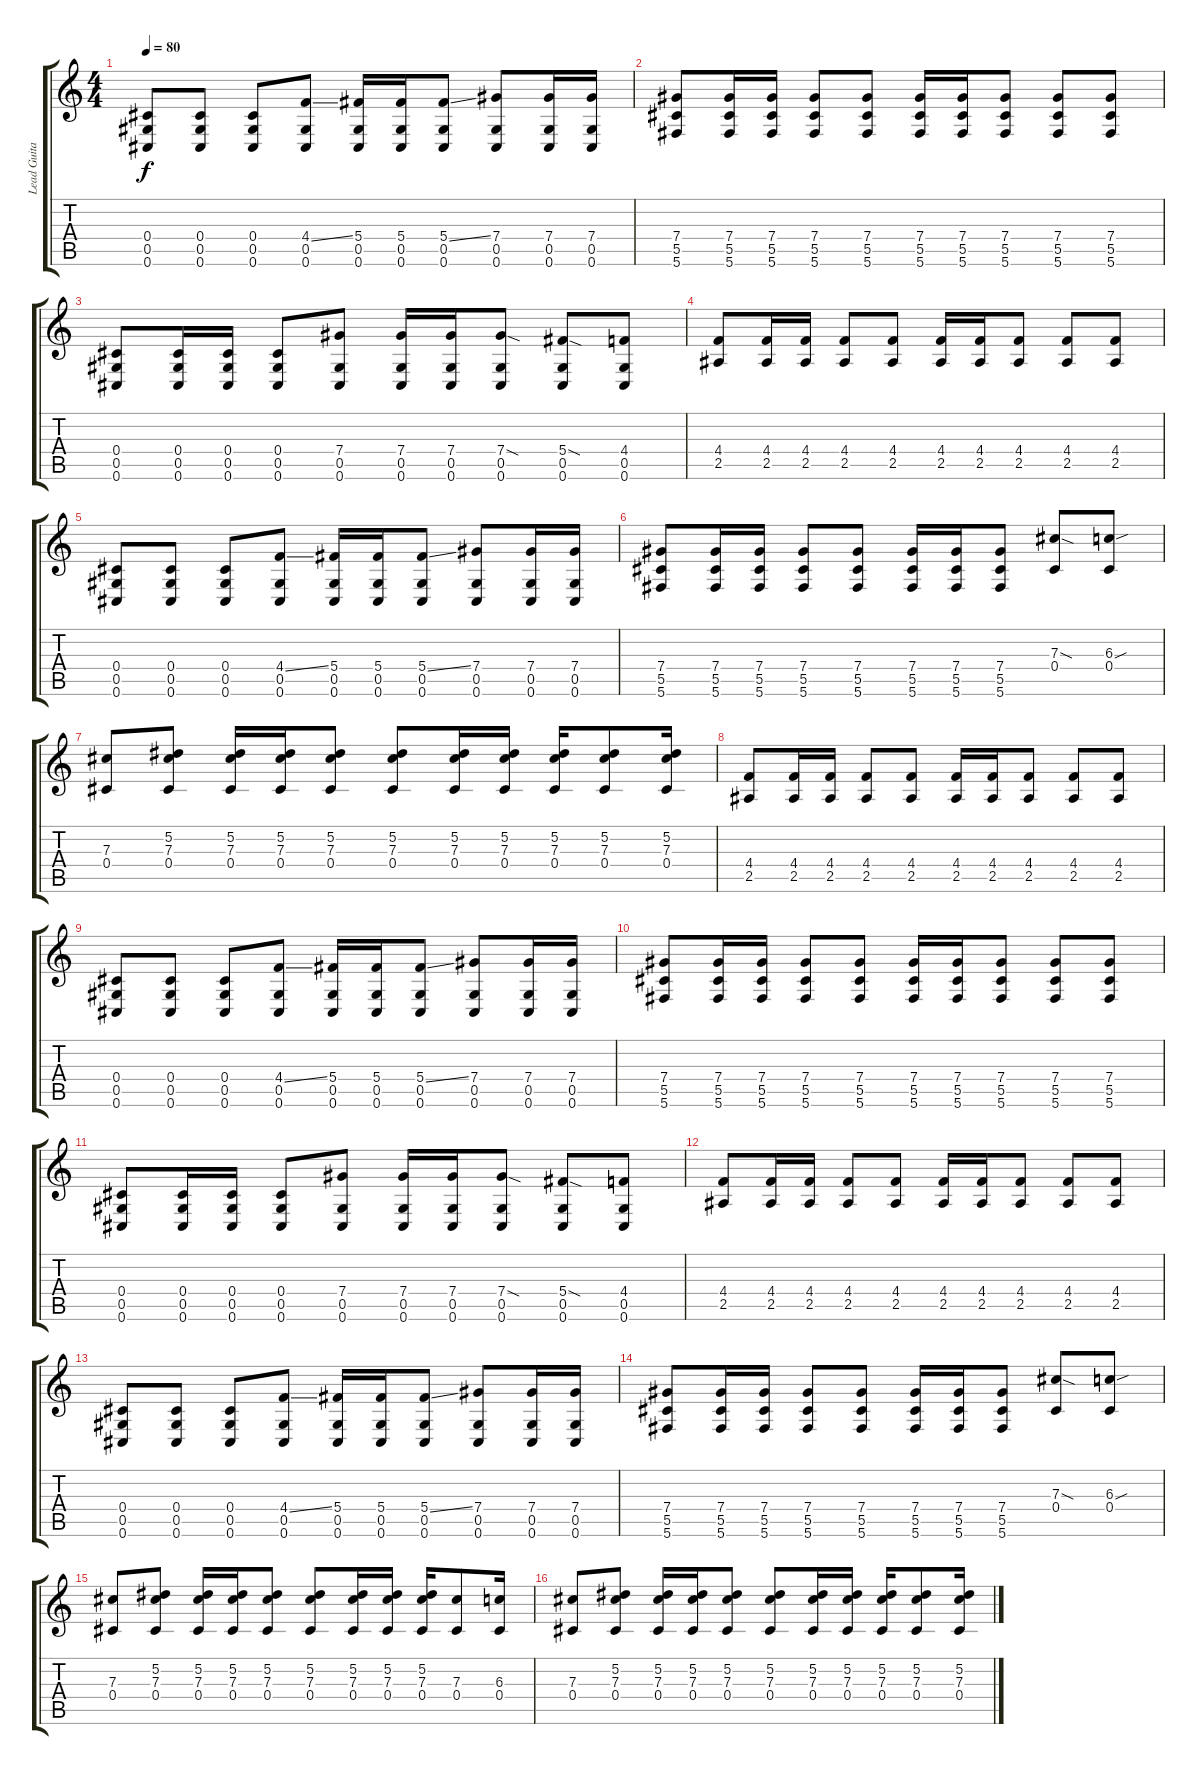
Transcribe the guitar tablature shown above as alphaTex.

\track ("Lead Guitar (R2K)" "Lead Guita") {instrument electricguitarclean}
\staff {score tabs}
\tuning (Eb4 Bb3 Gb3 Db3 Ab2 Db2) {hide}
\ts (4 4)
\tempo 80
\clef g2
\ks c
(0.4 0.5 0.6).8{dy f} (0.4 0.5 0.6).8 (0.4 0.5 0.6).8 (4.4{ss} 0.5 0.6).8 (5.4 0.5 0.6).16 (5.4 0.5 0.6).16 (5.4{ss} 0.5 0.6).8 (7.4 0.5 0.6).8 (7.4 0.5 0.6).16 (7.4 0.5 0.6).16 |
(7.4 5.5 5.6).8 (7.4 5.5 5.6).16 (7.4 5.5 5.6).16 (7.4 5.5 5.6).8 (7.4 5.5 5.6).8 (7.4 5.5 5.6).16 (7.4 5.5 5.6).16 (7.4 5.5 5.6).8 (7.4 5.5 5.6).8 (7.4 5.5 5.6).8 |
(0.4 0.5 0.6).8 (0.4 0.5 0.6).16 (0.4 0.5 0.6).16 (0.4 0.5 0.6).8 (7.4 0.5 0.6).8 (7.4 0.5 0.6).16 (7.4 0.5 0.6).16 (7.4{sod} 0.5 0.6).8 (5.4{sod} 0.5 0.6).8 (4.4 0.5 0.6).8 |
(4.4 2.5).8 (4.4 2.5).16 (4.4 2.5).16 (4.4 2.5).8 (4.4 2.5).8 (4.4 2.5).16 (4.4 2.5).16 (4.4 2.5).8 (4.4 2.5).8 (4.4 2.5).8 |
(0.4 0.5 0.6).8 (0.4 0.5 0.6).8 (0.4 0.5 0.6).8 (4.4{ss} 0.5 0.6).8 (5.4 0.5 0.6).16 (5.4 0.5 0.6).16 (5.4{ss} 0.5 0.6).8 (7.4 0.5 0.6).8 (7.4 0.5 0.6).16 (7.4 0.5 0.6).16 |
(7.4 5.5 5.6).8 (7.4 5.5 5.6).16 (7.4 5.5 5.6).16 (7.4 5.5 5.6).8 (7.4 5.5 5.6).8 (7.4 5.5 5.6).16 (7.4 5.5 5.6).16 (7.4 5.5 5.6).8 (7.3{sod} 0.4).8 (6.3{sou} 0.4).8 |
(7.3 0.4).8 (5.2 7.3 0.4).8 (5.2 7.3 0.4).16 (5.2 7.3 0.4).16 (5.2 7.3 0.4).8 (5.2 7.3 0.4).8 (5.2 7.3 0.4).16 (5.2 7.3 0.4).16 (5.2 7.3 0.4).16 (5.2 7.3 0.4).8 (5.2 7.3 0.4).16 |
(4.4 2.5).8 (4.4 2.5).16 (4.4 2.5).16 (4.4 2.5).8 (4.4 2.5).8 (4.4 2.5).16 (4.4 2.5).16 (4.4 2.5).8 (4.4 2.5).8 (4.4 2.5).8 |
(0.4 0.5 0.6).8 (0.4 0.5 0.6).8 (0.4 0.5 0.6).8 (4.4{ss} 0.5 0.6).8 (5.4 0.5 0.6).16 (5.4 0.5 0.6).16 (5.4{ss} 0.5 0.6).8 (7.4 0.5 0.6).8 (7.4 0.5 0.6).16 (7.4 0.5 0.6).16 |
(7.4 5.5 5.6).8 (7.4 5.5 5.6).16 (7.4 5.5 5.6).16 (7.4 5.5 5.6).8 (7.4 5.5 5.6).8 (7.4 5.5 5.6).16 (7.4 5.5 5.6).16 (7.4 5.5 5.6).8 (7.4 5.5 5.6).8 (7.4 5.5 5.6).8 |
(0.4 0.5 0.6).8 (0.4 0.5 0.6).16 (0.4 0.5 0.6).16 (0.4 0.5 0.6).8 (7.4 0.5 0.6).8 (7.4 0.5 0.6).16 (7.4 0.5 0.6).16 (7.4{sod} 0.5 0.6).8 (5.4{sod} 0.5 0.6).8 (4.4 0.5 0.6).8 |
(4.4 2.5).8 (4.4 2.5).16 (4.4 2.5).16 (4.4 2.5).8 (4.4 2.5).8 (4.4 2.5).16 (4.4 2.5).16 (4.4 2.5).8 (4.4 2.5).8 (4.4 2.5).8 |
(0.4 0.5 0.6).8 (0.4 0.5 0.6).8 (0.4 0.5 0.6).8 (4.4{ss} 0.5 0.6).8 (5.4 0.5 0.6).16 (5.4 0.5 0.6).16 (5.4{ss} 0.5 0.6).8 (7.4 0.5 0.6).8 (7.4 0.5 0.6).16 (7.4 0.5 0.6).16 |
(7.4 5.5 5.6).8 (7.4 5.5 5.6).16 (7.4 5.5 5.6).16 (7.4 5.5 5.6).8 (7.4 5.5 5.6).8 (7.4 5.5 5.6).16 (7.4 5.5 5.6).16 (7.4 5.5 5.6).8 (7.3{sod} 0.4).8 (6.3{sou} 0.4).8 |
(7.3 0.4).8 (5.2 7.3 0.4).8 (5.2 7.3 0.4).16 (5.2 7.3 0.4).16 (5.2 7.3 0.4).8 (5.2 7.3 0.4).8 (5.2 7.3 0.4).16 (5.2 7.3 0.4).16 (5.2 7.3 0.4).16 (7.3 0.4).8 (6.3 0.4).16 |
(7.3 0.4).8 (5.2 7.3 0.4).8 (5.2 7.3 0.4).16 (5.2 7.3 0.4).16 (5.2 7.3 0.4).8 (5.2 7.3 0.4).8 (5.2 7.3 0.4).16 (5.2 7.3 0.4).16 (5.2 7.3 0.4).16 (5.2 7.3 0.4).8 (5.2 7.3 0.4).16
